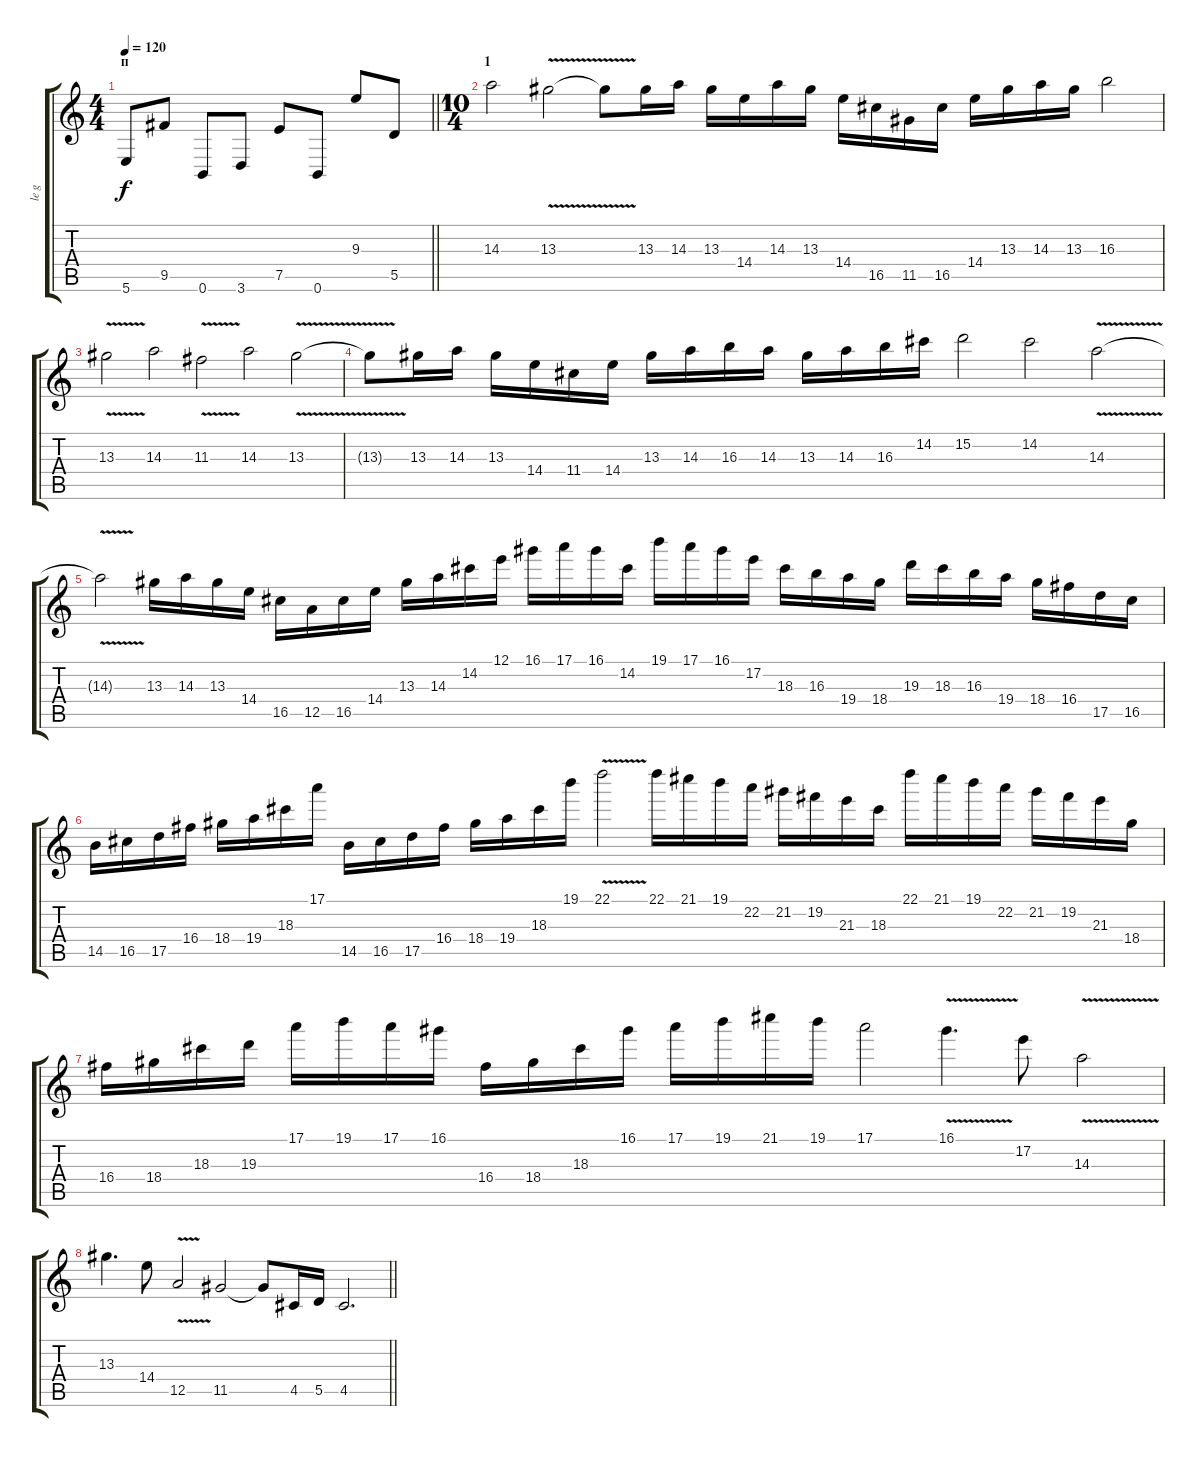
\track ("le g" "le g") {instrument distortionguitar}
\staff {score tabs}
\tuning (E4 B3 G3 D3 A2 B1) {hide}
\ts (4 4)
\section ("" "п")
\tempo 120
\clef g2
\barLineRight lightlight
\ks c
5.6.8{dy f} 9.5.8 0.6.8 3.6.8 7.5.8 0.6.8 9.3.8 5.5.8 |
\ts (10 4)
\section ("" "1")
14.3.2 13.3{v}.2 13.3{t}.8 13.3.16 14.3.16 13.3.16 14.4.16 14.3.16 13.3.16 14.4.16 16.5.16 11.5.16 16.5.16 14.4.16 13.3.16 14.3.16 13.3.16 16.3.2 |
13.3{v}.2 14.3.2 11.3{v}.2 14.3.2 13.3{v}.2 |
13.3{t}.8 13.3.16 14.3.16 13.3.16 14.4.16 11.4.16 14.4.16 13.3.16 14.3.16 16.3.16 14.3.16 13.3.16 14.3.16 16.3.16 14.2.16 15.2.2 14.2.2 14.3{v}.2 |
14.3{t}.2 13.3.16 14.3.16 13.3.16 14.4.16 16.5.16 12.5.16 16.5.16 14.4.16 13.3.16 14.3.16 14.2.16 12.1.16 16.1.16 17.1.16 16.1.16 14.2.16 19.1.16 17.1.16 16.1.16 17.2.16 18.3.16 16.3.16 19.4.16 18.4.16 19.3.16 18.3.16 16.3.16 19.4.16 18.4.16 16.4.16 17.5.16 16.5.16 |
14.5.16 16.5.16 17.5.16 16.4.16 18.4.16 19.4.16 18.3.16 17.1.16 14.5.16 16.5.16 17.5.16 16.4.16 18.4.16 19.4.16 18.3.16 19.1.16 22.1{v}.2 22.1.16 21.1.16 19.1.16 22.2.16 21.2.16 19.2.16 21.3.16 18.3.16 22.1.16 21.1.16 19.1.16 22.2.16 21.2.16 19.2.16 21.3.16 18.4.16 |
16.4.16 18.4.16 18.3.16 19.3.16 17.1.16 19.1.16 17.1.16 16.1.16 16.4.16 18.4.16 18.3.16 16.1.16 17.1.16 19.1.16 21.1.16 19.1.16 17.1.2 16.1{v}.4{d} 17.2.8 14.3{v}.2 |
\barLineRight lightlight
13.3.4{d} 14.4.8 12.5{v}.2 11.5.2 11.5{t}.8 4.5.16 5.5.16 4.5.2{d}
